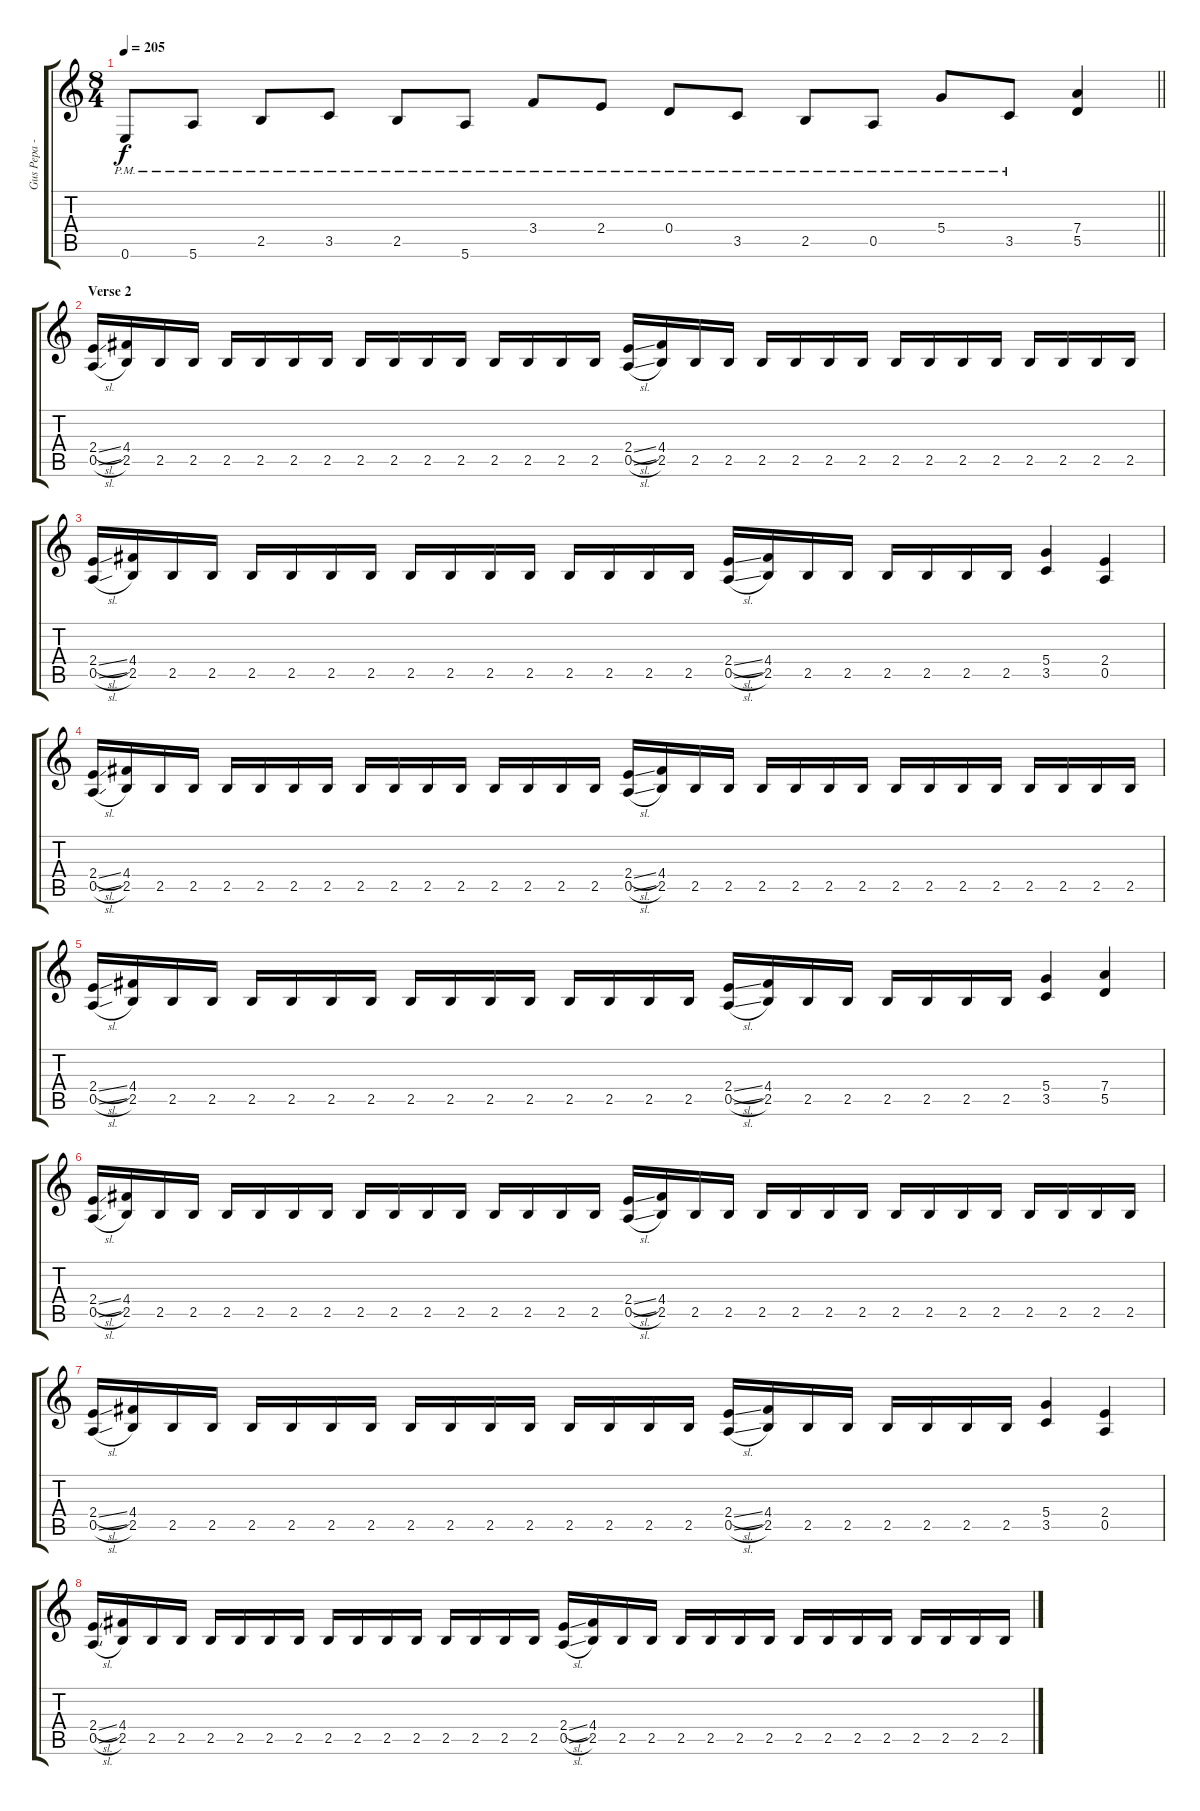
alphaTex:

\track ("Gus Pepa - Guitar" "Gus Pepa -") {instrument distortionguitar}
\staff {score tabs}
\tuning (E4 B3 G3 D3 A2 E2) {hide}
\ts (8 4)
\tempo 205
\clef g2
\barLineRight lightlight
\ks c
0.6{pm}.8{dy f} 5.6{pm}.8 2.5{pm}.8 3.5{pm}.8 2.5{pm}.8 5.6{pm}.8 3.4{pm}.8 2.4{pm}.8 0.4{pm}.8 3.5{pm}.8 2.5{pm}.8 0.5{pm}.8 5.4{pm}.8 3.5{pm}.8 (7.4 5.5).4 |
\section ("" "Verse 2")
(2.4{sl} 0.5{sl}).16 (4.4 2.5).16 2.5.16 2.5.16 2.5.16 2.5.16 2.5.16 2.5.16 2.5.16 2.5.16 2.5.16 2.5.16 2.5.16 2.5.16 2.5.16 2.5.16 (2.4{sl} 0.5{sl}).16 (4.4 2.5).16 2.5.16 2.5.16 2.5.16 2.5.16 2.5.16 2.5.16 2.5.16 2.5.16 2.5.16 2.5.16 2.5.16 2.5.16 2.5.16 2.5.16 |
(2.4{sl} 0.5{sl}).16 (4.4 2.5).16 2.5.16 2.5.16 2.5.16 2.5.16 2.5.16 2.5.16 2.5.16 2.5.16 2.5.16 2.5.16 2.5.16 2.5.16 2.5.16 2.5.16 (2.4{sl} 0.5{sl}).16 (4.4 2.5).16 2.5.16 2.5.16 2.5.16 2.5.16 2.5.16 2.5.16 (5.4 3.5).4 (2.4 0.5).4 |
(2.4{sl} 0.5{sl}).16 (4.4 2.5).16 2.5.16 2.5.16 2.5.16 2.5.16 2.5.16 2.5.16 2.5.16 2.5.16 2.5.16 2.5.16 2.5.16 2.5.16 2.5.16 2.5.16 (2.4{sl} 0.5{sl}).16 (4.4 2.5).16 2.5.16 2.5.16 2.5.16 2.5.16 2.5.16 2.5.16 2.5.16 2.5.16 2.5.16 2.5.16 2.5.16 2.5.16 2.5.16 2.5.16 |
(2.4{sl} 0.5{sl}).16 (4.4 2.5).16 2.5.16 2.5.16 2.5.16 2.5.16 2.5.16 2.5.16 2.5.16 2.5.16 2.5.16 2.5.16 2.5.16 2.5.16 2.5.16 2.5.16 (2.4{sl} 0.5{sl}).16 (4.4 2.5).16 2.5.16 2.5.16 2.5.16 2.5.16 2.5.16 2.5.16 (5.4 3.5).4 (7.4 5.5).4 |
(2.4{sl} 0.5{sl}).16 (4.4 2.5).16 2.5.16 2.5.16 2.5.16 2.5.16 2.5.16 2.5.16 2.5.16 2.5.16 2.5.16 2.5.16 2.5.16 2.5.16 2.5.16 2.5.16 (2.4{sl} 0.5{sl}).16 (4.4 2.5).16 2.5.16 2.5.16 2.5.16 2.5.16 2.5.16 2.5.16 2.5.16 2.5.16 2.5.16 2.5.16 2.5.16 2.5.16 2.5.16 2.5.16 |
(2.4{sl} 0.5{sl}).16 (4.4 2.5).16 2.5.16 2.5.16 2.5.16 2.5.16 2.5.16 2.5.16 2.5.16 2.5.16 2.5.16 2.5.16 2.5.16 2.5.16 2.5.16 2.5.16 (2.4{sl} 0.5{sl}).16 (4.4 2.5).16 2.5.16 2.5.16 2.5.16 2.5.16 2.5.16 2.5.16 (5.4 3.5).4 (2.4 0.5).4 |
(2.4{sl} 0.5{sl}).16 (4.4 2.5).16 2.5.16 2.5.16 2.5.16 2.5.16 2.5.16 2.5.16 2.5.16 2.5.16 2.5.16 2.5.16 2.5.16 2.5.16 2.5.16 2.5.16 (2.4{sl} 0.5{sl}).16 (4.4 2.5).16 2.5.16 2.5.16 2.5.16 2.5.16 2.5.16 2.5.16 2.5.16 2.5.16 2.5.16 2.5.16 2.5.16 2.5.16 2.5.16 2.5.16
